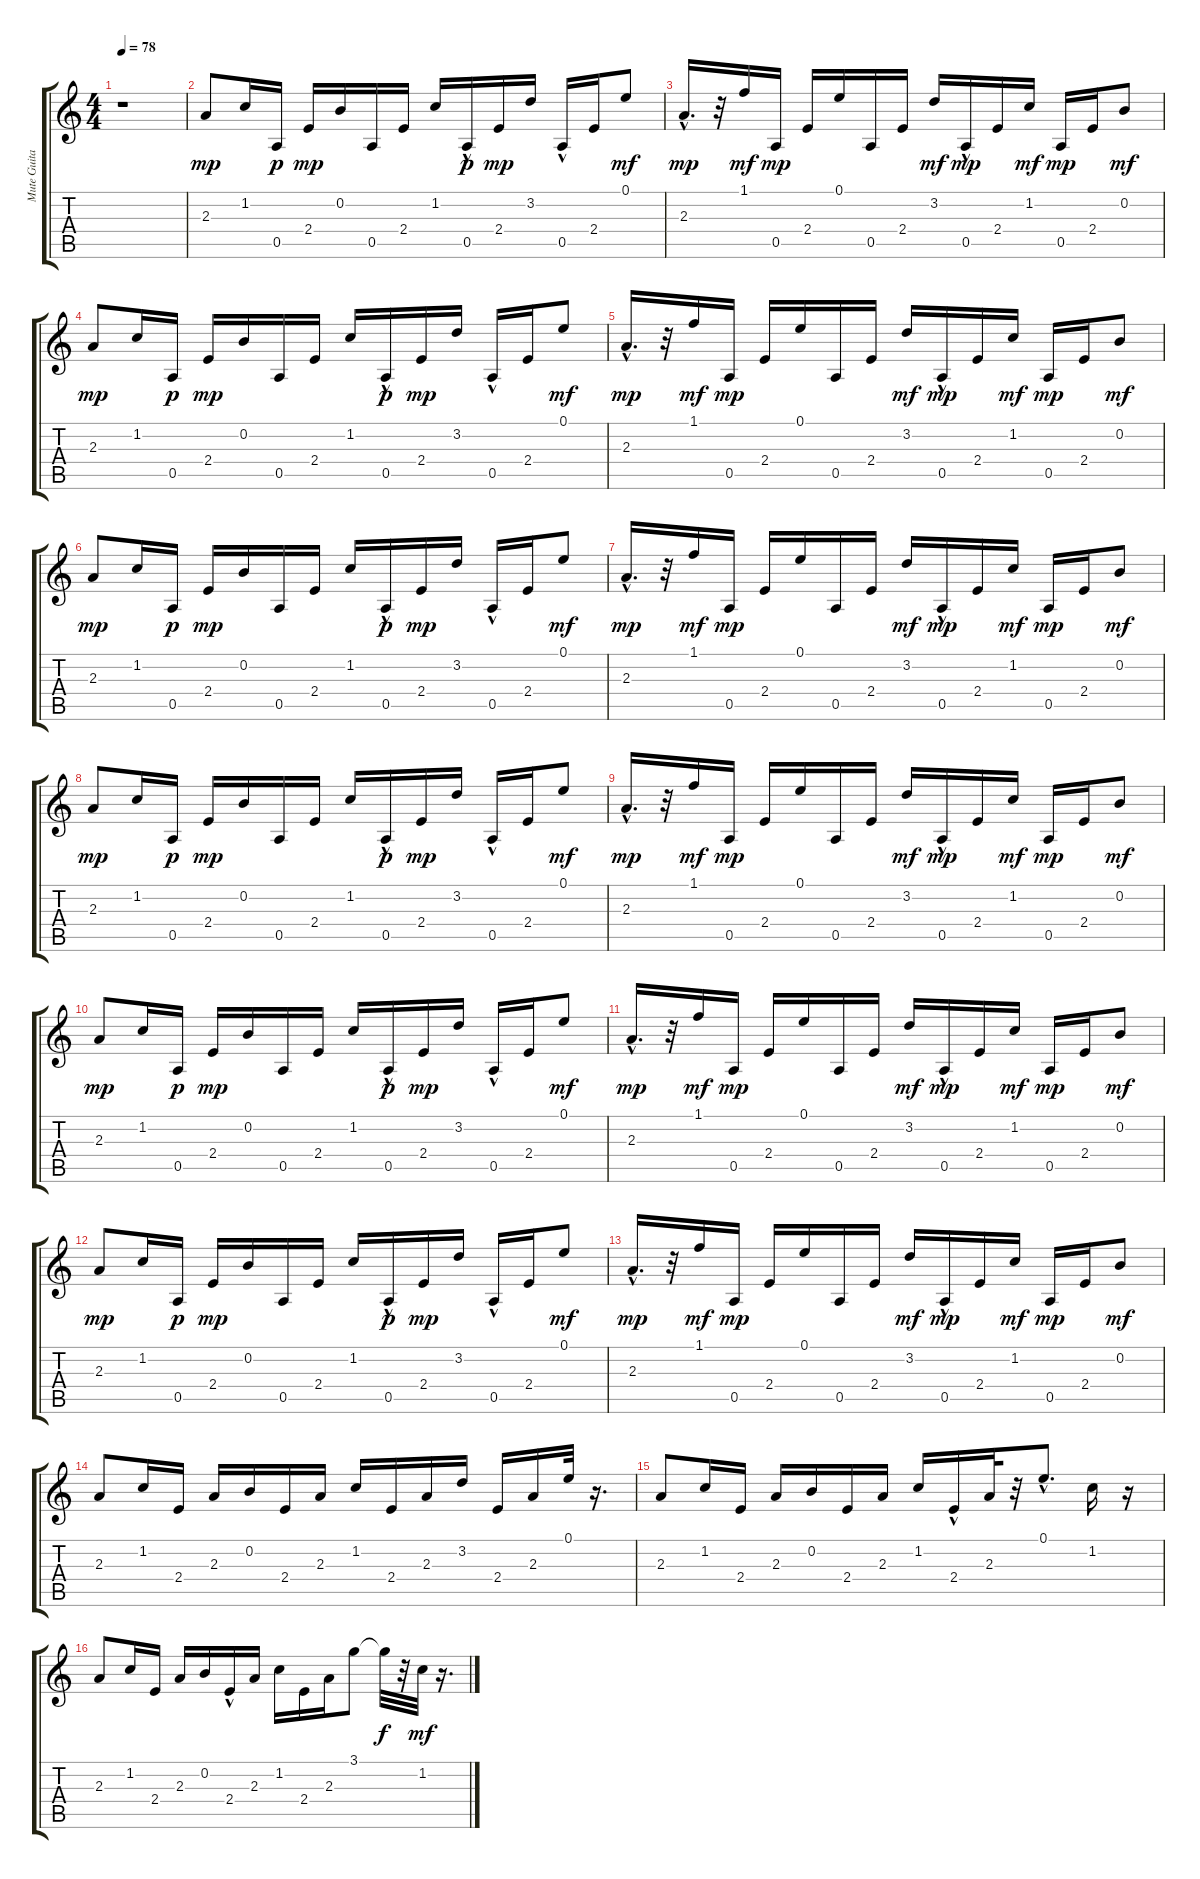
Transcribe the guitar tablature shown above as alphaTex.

\track ("Mute Guitar" "Mute Guita") {instrument electricguitarmuted}
\staff {score tabs}
\tuning (E4 B3 G3 D3 A2 E2) {hide}
\ts (4 4)
\tempo 78
\clef g2
\ks c
r.1{dy mp instrument electricguitarmuted} |
2.3.8{instrument electricguitarmuted} 1.2.16 0.5.16{dy p} 2.4.16{dy mp} 0.2.16 0.5.16 2.4.16 1.2.16 0.5{hac}.16{dy p} 2.4.16{dy mp} 3.2.16 0.5{hac}.16 2.4.16 0.1.8{dy mf} |
2.3{hac}.16{d dy mp} r.32 1.1.16{dy mf} 0.5.16{dy mp} 2.4.16 0.1.16 0.5.16 2.4.16 3.2.16{dy mf} 0.5{hac}.16{dy mp} 2.4.16 1.2.16{dy mf} 0.5.16{dy mp} 2.4.16 0.2.8{dy mf} |
2.3.8{dy mp} 1.2.16 0.5.16{dy p} 2.4.16{dy mp} 0.2.16 0.5.16 2.4.16 1.2.16 0.5{hac}.16{dy p} 2.4.16{dy mp} 3.2.16 0.5{hac}.16 2.4.16 0.1.8{dy mf} |
2.3{hac}.16{d dy mp} r.32 1.1.16{dy mf} 0.5.16{dy mp} 2.4.16 0.1.16 0.5.16 2.4.16 3.2.16{dy mf} 0.5{hac}.16{dy mp} 2.4.16 1.2.16{dy mf} 0.5.16{dy mp} 2.4.16 0.2.8{dy mf} |
2.3.8{dy mp} 1.2.16 0.5.16{dy p} 2.4.16{dy mp} 0.2.16 0.5.16 2.4.16 1.2.16 0.5{hac}.16{dy p} 2.4.16{dy mp} 3.2.16 0.5{hac}.16 2.4.16 0.1.8{dy mf} |
2.3{hac}.16{d dy mp} r.32 1.1.16{dy mf} 0.5.16{dy mp} 2.4.16 0.1.16 0.5.16 2.4.16 3.2.16{dy mf} 0.5{hac}.16{dy mp} 2.4.16 1.2.16{dy mf} 0.5.16{dy mp} 2.4.16 0.2.8{dy mf} |
2.3.8{dy mp} 1.2.16 0.5.16{dy p} 2.4.16{dy mp} 0.2.16 0.5.16 2.4.16 1.2.16 0.5{hac}.16{dy p} 2.4.16{dy mp} 3.2.16 0.5{hac}.16 2.4.16 0.1.8{dy mf} |
2.3{hac}.16{d dy mp} r.32 1.1.16{dy mf} 0.5.16{dy mp} 2.4.16 0.1.16 0.5.16 2.4.16 3.2.16{dy mf} 0.5{hac}.16{dy mp} 2.4.16 1.2.16{dy mf} 0.5.16{dy mp} 2.4.16 0.2.8{dy mf} |
2.3.8{dy mp} 1.2.16 0.5.16{dy p} 2.4.16{dy mp} 0.2.16 0.5.16 2.4.16 1.2.16 0.5{hac}.16{dy p} 2.4.16{dy mp} 3.2.16 0.5{hac}.16 2.4.16 0.1.8{dy mf} |
2.3{hac}.16{d dy mp} r.32 1.1.16{dy mf} 0.5.16{dy mp} 2.4.16 0.1.16 0.5.16 2.4.16 3.2.16{dy mf} 0.5{hac}.16{dy mp} 2.4.16 1.2.16{dy mf} 0.5.16{dy mp} 2.4.16 0.2.8{dy mf} |
2.3.8{dy mp} 1.2.16 0.5.16{dy p} 2.4.16{dy mp} 0.2.16 0.5.16 2.4.16 1.2.16 0.5{hac}.16{dy p} 2.4.16{dy mp} 3.2.16 0.5{hac}.16 2.4.16 0.1.8{dy mf} |
2.3{hac}.16{d dy mp} r.32 1.1.16{dy mf} 0.5.16{dy mp} 2.4.16 0.1.16 0.5.16 2.4.16 3.2.16{dy mf} 0.5{hac}.16{dy mp} 2.4.16 1.2.16{dy mf} 0.5.16{dy mp} 2.4.16 0.2.8{dy mf} |
2.3.8 1.2.16 2.4.16 2.3.16 0.2.16 2.4.16 2.3.16 1.2.16 2.4.16 2.3.16 3.2.16 2.4.16 2.3.16 0.1.32 r.16{d} |
2.3.8 1.2.16 2.4.16 2.3.16 0.2.16 2.4.16 2.3.16 1.2.16 2.4{hac}.16 2.3.32 r.32 0.1{hac}.8{d} 1.2.16 r.16 |
2.3.8 1.2.16 2.4.16 2.3.16 0.2.16 2.4{hac}.16 2.3.16 1.2.16 2.4.16 2.3.16 3.1.8 3.1{t}.32{dy f} r.32 1.2.32{dy mf} r.16{d}
